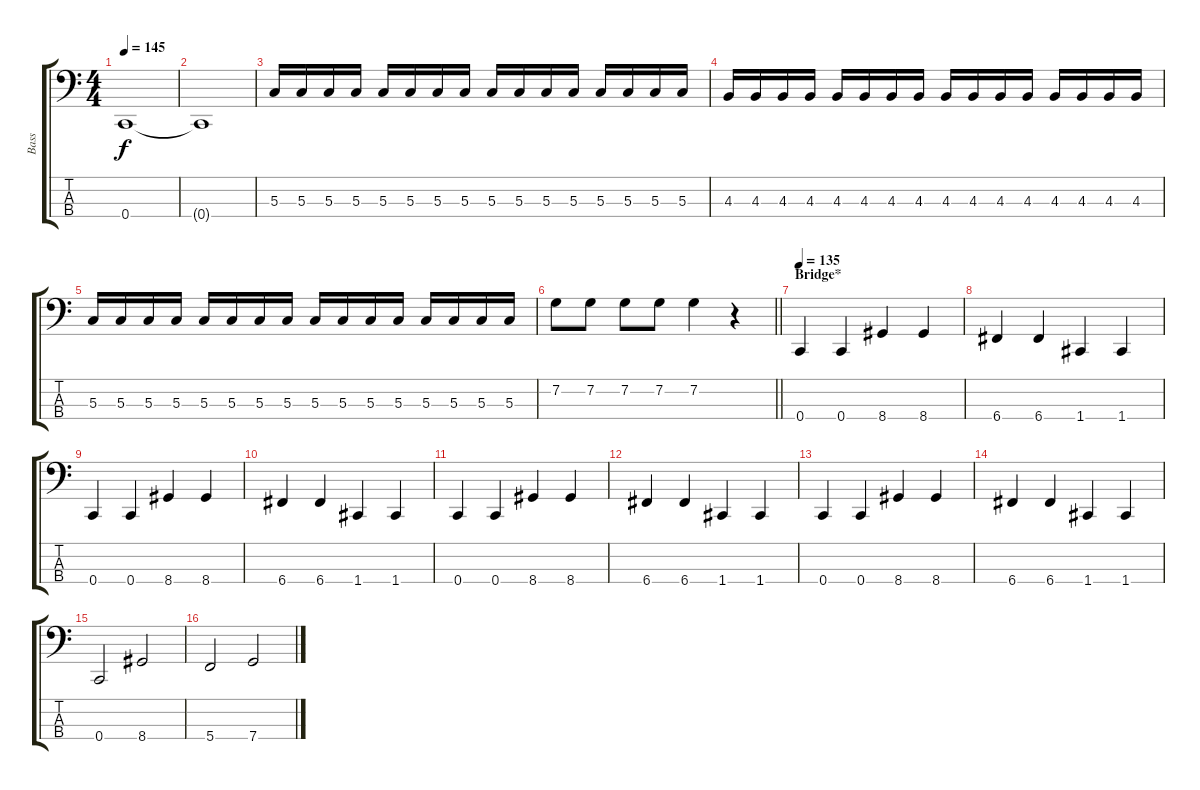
\track ("Bass" "Bass") {instrument slapbass2}
\staff {score tabs}
\tuning (F2 C2 G1 C1) {hide}
\ts (4 4)
\tempo 145
\clef f4
\ks c
0.4{t}.1{dy f} |
0.4{t}.1 |
5.3.16 5.3.16 5.3.16 5.3.16 5.3.16 5.3.16 5.3.16 5.3.16 5.3.16 5.3.16 5.3.16 5.3.16 5.3.16 5.3.16 5.3.16 5.3.16 |
4.3.16 4.3.16 4.3.16 4.3.16 4.3.16 4.3.16 4.3.16 4.3.16 4.3.16 4.3.16 4.3.16 4.3.16 4.3.16 4.3.16 4.3.16 4.3.16 |
5.3.16 5.3.16 5.3.16 5.3.16 5.3.16 5.3.16 5.3.16 5.3.16 5.3.16 5.3.16 5.3.16 5.3.16 5.3.16 5.3.16 5.3.16 5.3.16 |
\barLineRight lightlight
7.2.8 7.2.8 7.2.8 7.2.8 7.2.4 r.4 |
\section ("" "Bridge*")
\tempo 135
0.4.4 0.4.4 8.4.4 8.4.4 |
6.4.4 6.4.4 1.4.4 1.4.4 |
0.4.4 0.4.4 8.4.4 8.4.4 |
6.4.4 6.4.4 1.4.4 1.4.4 |
0.4.4 0.4.4 8.4.4 8.4.4 |
6.4.4 6.4.4 1.4.4 1.4.4 |
0.4.4 0.4.4 8.4.4 8.4.4 |
6.4.4 6.4.4 1.4.4 1.4.4 |
0.4.2 8.4.2 |
5.4.2 7.4.2
